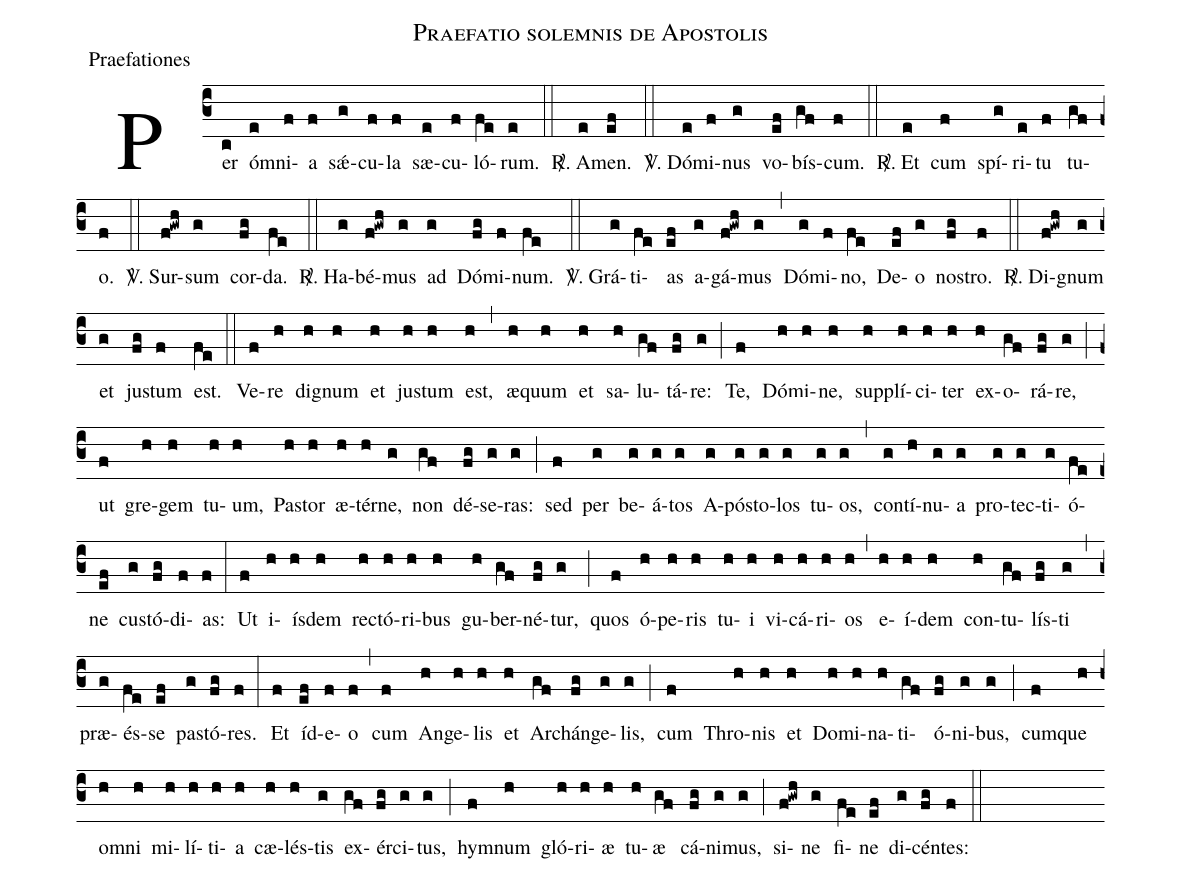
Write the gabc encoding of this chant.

name:Praefatio solemnis de Apostolis;
office-part:Praefationes;
%%
(c3)Per(c) óm(e)ni(f)a(f) sǽ(g)cu(f)la(f) sæ(e)cu(f)ló(fe)rum.(e) (::)

<sp>R/</sp>. A(e)men.(ef) (::)

<sp>V/</sp>. Dó(e)mi(f)nus(g) vo(ef)bís(gf)cum.(f) (::)

<sp>R/</sp>. Et(e) cum(f) spí(g)ri(e)tu(f) tu(gf)o.(f) (::)

<sp>V/</sp>. Sur(f!gwh)sum(g) cor(fg)da.(fe) (::)

<sp>R/</sp>. Ha(g)bé(f!gwh)mus(g) ad(g) Dó(fg)mi(f)num.(fe) (::)

<sp>V/</sp>. Grá(g)ti(fe)as(ef) a(g)gá(f!gwh)mus(g) (,) Dó(g)mi(f)no,(fe) De(ef)o(g) no(fg)stro.(f) (::)

<sp>R/</sp>. Di(f!gwh)gnum(g) et(g) ju(fg)stum(f) est.(fe) (::)

Ve(f)re(h) di(h)gnum(h) et(h) jus(h)tum(h) est,(h) (,) æ(h)quum(h) et(h) sa(h)lu(gf)tá(fg)re:(g) (;)
Te,(f) Dó(h)mi(h)ne,(h) sup(h)plí(h)ci(h)ter(h) ex(h)o(gf)rá(fg)re,(g) (;)
ut(f) gre(h)gem(h) tu(h)um,(h) Pas(h)tor(h) æ(h)tér(h)ne,(g) non(gf) dé(fg)se(g)ras:(g) (;)
sed(f) per(g) be(g)á(g)tos(g) A(g)pós(g)to(g)los(g) tu(g)os,(g) (,) con(g)tí(h)nu(g)a(g) pro(g)tec(g)ti(g)ó(fe)ne(ef) cus(g)tó(fg)di(f)as:(f) (:)

Ut(f) i(h)ís(h)dem(h) rec(h)tó(h)ri(h)bus(h) gu(h)ber(gf)né(fg)tur,(g) (;)
quos(f) ó(h)pe(h)ris(h) tu(h)i(h) vi(h)cá(h)ri(h)os(h) (,) e(h)í(h)dem(h) con(h)tu(gf)lís(fg)ti(g) (,) præ(g)és(fe)se(ef) pas(g)tó(fg)res.(f) (:)

Et(f) íd(ef)e(f)o(f) (,) cum(f) An(h)ge(h)lis(h) et(h) Ar(gf)chán(fg)ge(g)lis,(g) (;)
cum(f) Thro(h)nis(h) et(h) Do(h)mi(h)na(h)ti(gf)ó(fg)ni(g)bus,(g) (;)
cum(f)que(h) om(h)ni(h) mi(h)lí(h)ti(h)a(h) cæ(h)lés(h)tis(g) ex(gf)ér(fg)ci(g)tus,(g) (;)
hym(f)num(h) gló(h)ri(h)æ(h) tu(h)æ(gf) cá(fg)ni(g)mus,(g) (;)
si(f!gwh)ne(g) fi(fe)ne(ef) di(g)cén(fg)tes:(f) (::)
